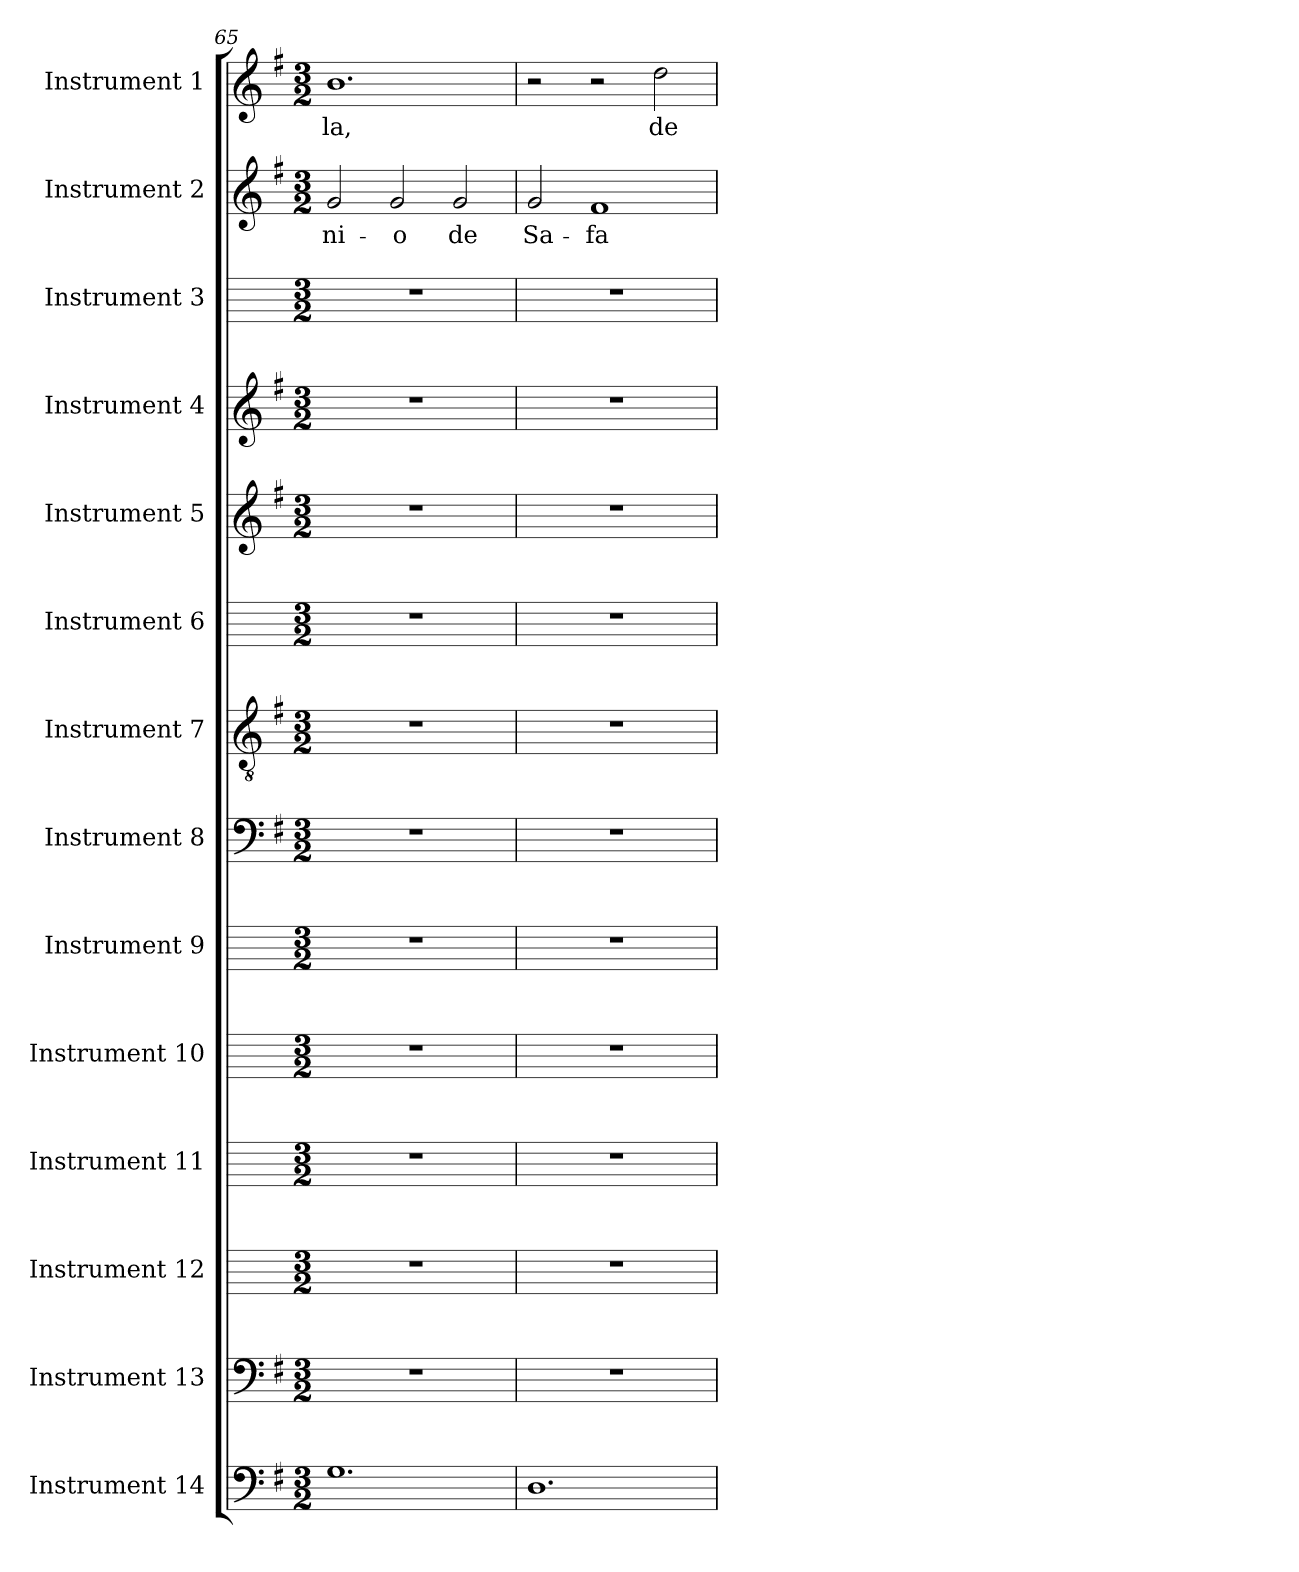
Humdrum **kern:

**kern	**kern	**kern	**kern	**kern	**kern	**kern	**kern	**kern	**kern	**kern	**kern	**kern	**text	**kern	**text
*part14	*part13	*part12	*part11	*part10	*part9	*part8	*part7	*part6	*part5	*part4	*part3	*part2	*part2	*part1	*part1
*staff14	*staff13	*staff12	*staff11	*staff10	*staff9	*staff8	*staff7	*staff6	*staff5	*staff4	*staff3	*staff2	*staff2	*staff1	*staff1
*I"Instrument 14	*I"Instrument 13	*I"Instrument 12	*I"Instrument 11	*I"Instrument 10	*I"Instrument 9	*I"Instrument 8	*I"Instrument 7	*I"Instrument 6	*I"Instrument 5	*I"Instrument 4	*I"Instrument 3	*I"Instrument 2	*	*I"Instrument 1	*
!!LO:PB:g=z
*clefF4	*clefF4	*	*	*	*	*clefF4	*clefGv2	*	*clefG2	*clefG2	*	*clefG2	*	*clefG2	*
*k[f#]	*k[f#]	*k[]	*k[]	*k[]	*k[]	*k[f#]	*k[f#]	*k[]	*k[f#]	*k[f#]	*k[]	*k[f#]	*	*k[f#]	*
*G:	*G:	*C:	*C:	*C:	*C:	*G:	*G:	*C:	*G:	*G:	*C:	*G:	*	*G:	*
*M3/2	*M3/2	*M3/2	*M3/2	*M3/2	*M3/2	*M3/2	*M3/2	*M3/2	*M3/2	*M3/2	*M3/2	*M3/2	*	*M3/2	*
=65	=65	=65	=65	=65	=65	=65	=65	=65	=65	=65	=65	=65	=65	=65	=65
!	!	!	!	!	!	!	!	!	!	!	!	!	!LO:LY:b:rj	!	!LO:LY:b:cj
1.G	1.r	1.r	1.r	1.r	1.r	1.r	1.r	1.r	1.r	1.r	1.r	2g/	-ni-	1.b	-la,
!	!	!	!	!	!	!	!	!	!	!	!	!	!LO:LY:b:rj	!	!
.	.	.	.	.	.	.	.	.	.	.	.	2g/	-o	.	.
!	!	!	!	!	!	!	!	!	!	!	!	!	!LO:LY:b:rj	!	!
.	.	.	.	.	.	.	.	.	.	.	.	2g/	de	.	.
=66	=66	=66	=66	=66	=66	=66	=66	=66	=66	=66	=66	=66	=66	=66	=66
!	!	!	!	!	!	!	!	!	!	!	!	!	!LO:LY:b:rj	!	!
1.D	1.r	1.r	1.r	1.r	1.r	1.r	1.r	1.r	1.r	1.r	1.r	2g/	Sa-	2r	.
!	!	!	!	!	!	!	!	!	!	!	!	!	!LO:LY:b:rj	!	!
.	.	.	.	.	.	.	.	.	.	.	.	1f#	-fa-	2r	.
!	!	!	!	!	!	!	!	!	!	!	!	!	!	!	!LO:LY:b:cj
.	.	.	.	.	.	.	.	.	.	.	.	.	.	2dd\	de
=	=	=	=	=	=	=	=	=	=	=	=	=	=	=	=
*-	*-	*-	*-	*-	*-	*-	*-	*-	*-	*-	*-	*-	*-	*-	*-
